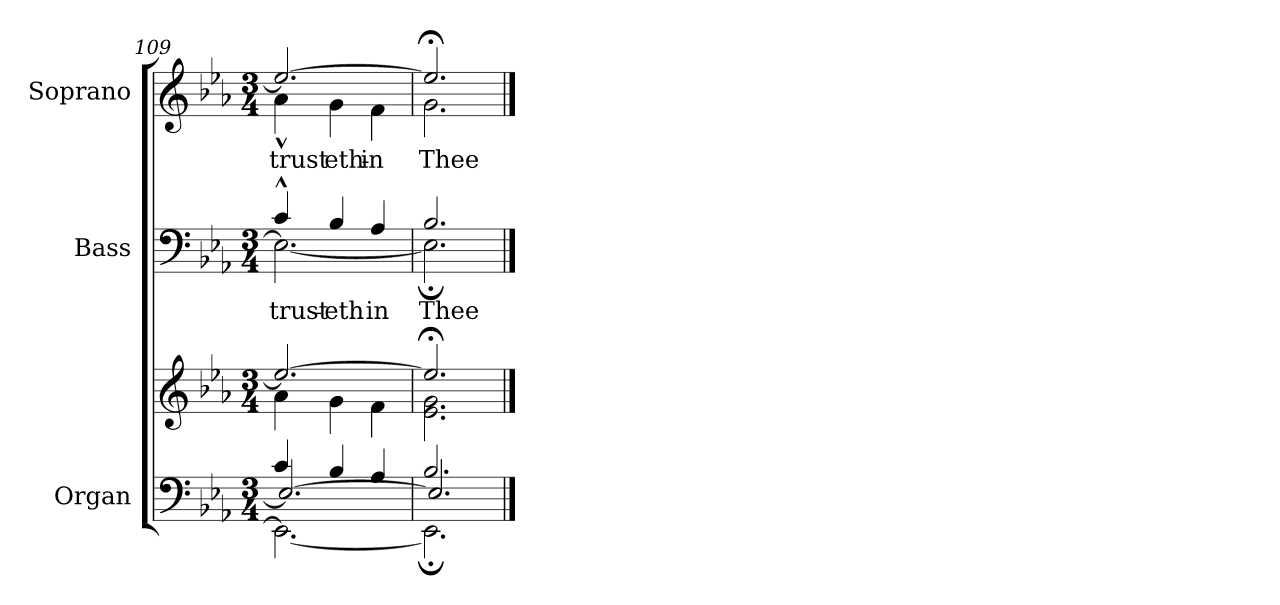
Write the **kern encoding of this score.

**kern	**kern	**kern	**text	**kern	**text
*part3	*part3	*part2	*part2	*part1	*part1
*staff4	*staff3	*staff2	*staff2	*staff1	*staff1
*I"Organ	*	*I"Bass	*	*I"Soprano	*
*I'Org.	*	*I'B.	*	*I'S.	*
*clefF4	*clefG2	*clefF4	*	*clefG2	*
*k[b-e-a-]	*k[b-e-a-]	*k[b-e-a-]	*	*k[b-e-a-]	*
*E-:	*E-:	*E-:	*	*E-:	*
*M3/4	*M3/4	*M3/4	*	*M3/4	*
=109	=109	=109	=109	=109	=109
*^	*^	*	*	*	*
*	*^	*	*	*	*	*	*
!	!	!	!	!	!	!LO:LY:a:color=#000000	!	!
*	*	*	*	*	*^	*	*^	*
!	!	!	!	!	!	!	!	!	!	!LO:LY:b:color=#000000
4ci/	2.EE-i\_<	2.E-i/_<	2.ee-i/_>	4a-i\	4c^^i/	2.E-i\_<	trust-	2.ee-i/_>	4a-^^i\	trust-
!	!	!	!	!	!	!	!LO:LY:a:color=#000000	!	!	!
!	!	!	!	!	!	!	!	!	!	!LO:LY:b:color=#000000
4B-i/	.	.	.	4gi\	4B-i/	.	-eth	.	4gi\	-eth
!	!	!	!	!	!	!	!LO:LY:a:color=#000000	!	!	!
!	!	!	!	!	!	!	!	!	!	!LO:LY:b:color=#000000
4A-i/	.	.	.	4fi\	4A-i/	.	in	.	4fi\	in
=110	=110	=110	=110	=110	=110	=110	=110	=110	=110	=110
!	!	!	!	!	!	!	!LO:LY:a:color=#000000	!	!	!
!	!	!	!	!	!	!	!	!	!	!LO:LY:b:color=#000000
2.B-i/	2.EE-;i\]	2.E-i/]	2.ee-;i/]	2.e-i\ 2.gi	2.B-i/	2.E-;i\]	Thee	2.ee-;i/]	2.gi\	Thee
*v	*v	*v	*	*	*v	*v	*	*v	*v	*
*	*v	*v	*	*	*	*
==	==	==	==	==	==
*-	*-	*-	*-	*-	*-
